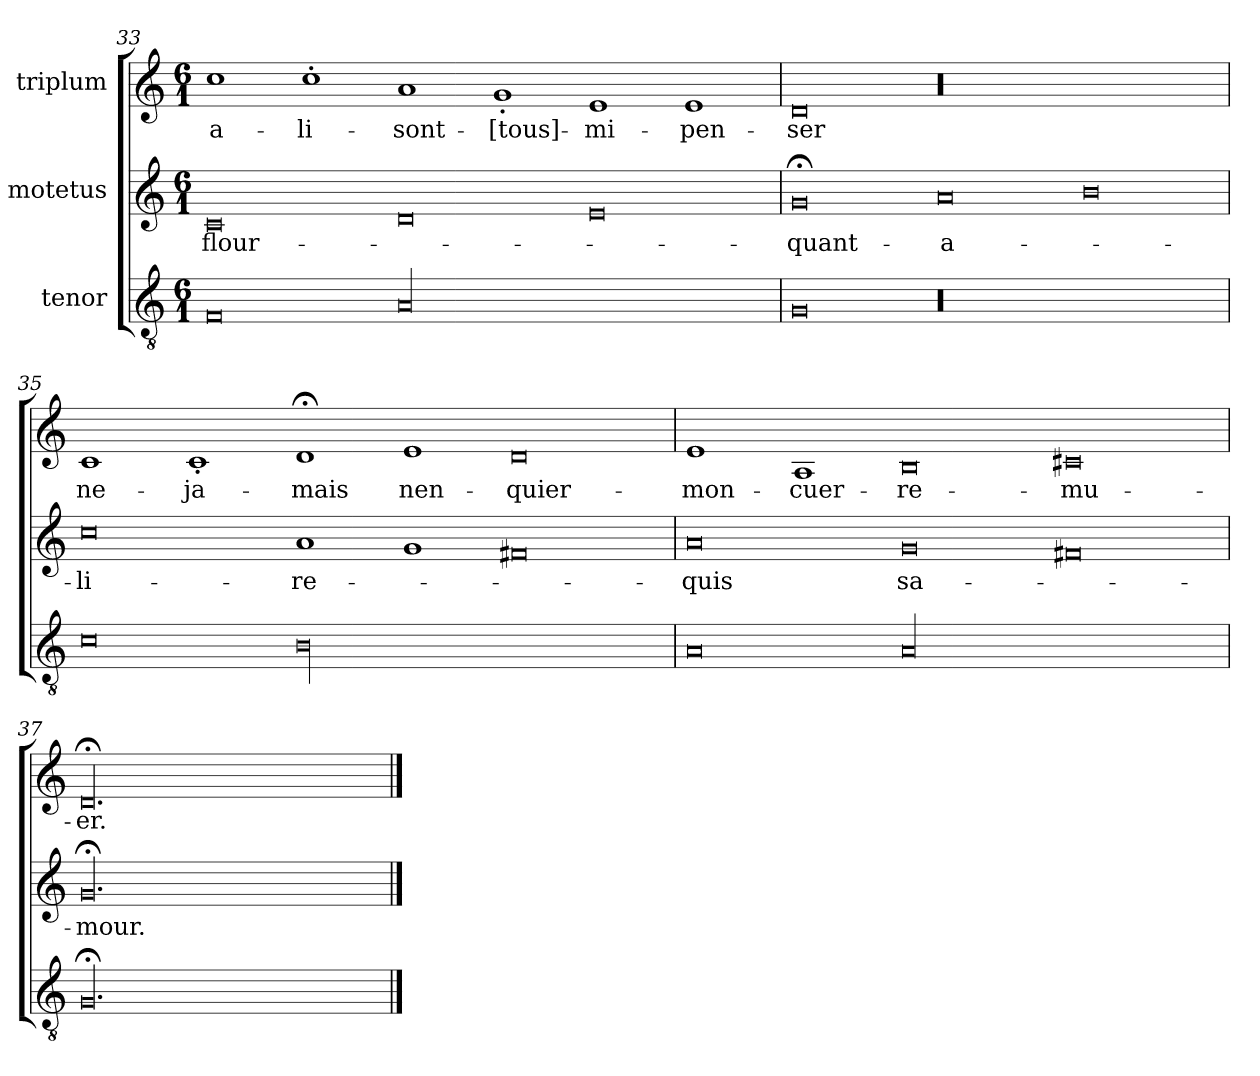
**kern	**kern	**text	**kern	**text
*part3	*part2	*part2	*part1	*part1
*staff3	*staff2	*staff2	*staff1	*staff1
*I"tenor	*I"motetus	*	*I"triplum	*
*clefGv2	*clefG2	*	*clefG2	*
*k[]	*k[]	*	*k[]	*
*C:	*C:	*	*C:	*
*M6/1	*M6/1	*	*M6/1	*
=33	=33	=33	=33	=33
0F/	0c/	flour-	1cc\	a-
.	.	.	1cc'\	li-
00A/	0d/	.	1a/	sont-
.	.	.	1g'/	[tous]-
.	0e/	.	1e/	mi-
.	.	.	1e/	pen-
=34	=34	=34	=34	=34
0G/	0g;</	quant-	0d/	-ser
00r	0a/	a-	00r	.
.	0b\	.	.	.
=35	=35	=35	=35	=35
0c\	0cc\	li-	1c/	ne-
.	.	.	1c'/	ja-
00B\	1a/	re-	1d;</	-mais
.	1g/	.	1e/	nen-
.	0f#X/	.	0d/	quier-
=36	=36	=36	=36	=36
0A/	0a/	-quis	1e/	mon-
.	.	.	1A/	cuer-
00A/	0g/	sa-	0B/	re-
.	0f#X/	.	0c#X/	-mu-
=37	=37	=37	=37	=37
00.G;</	00.g;</	-mour.	00.d;</	-er.
==	==	==	==	==
*-	*-	*-	*-	*-
